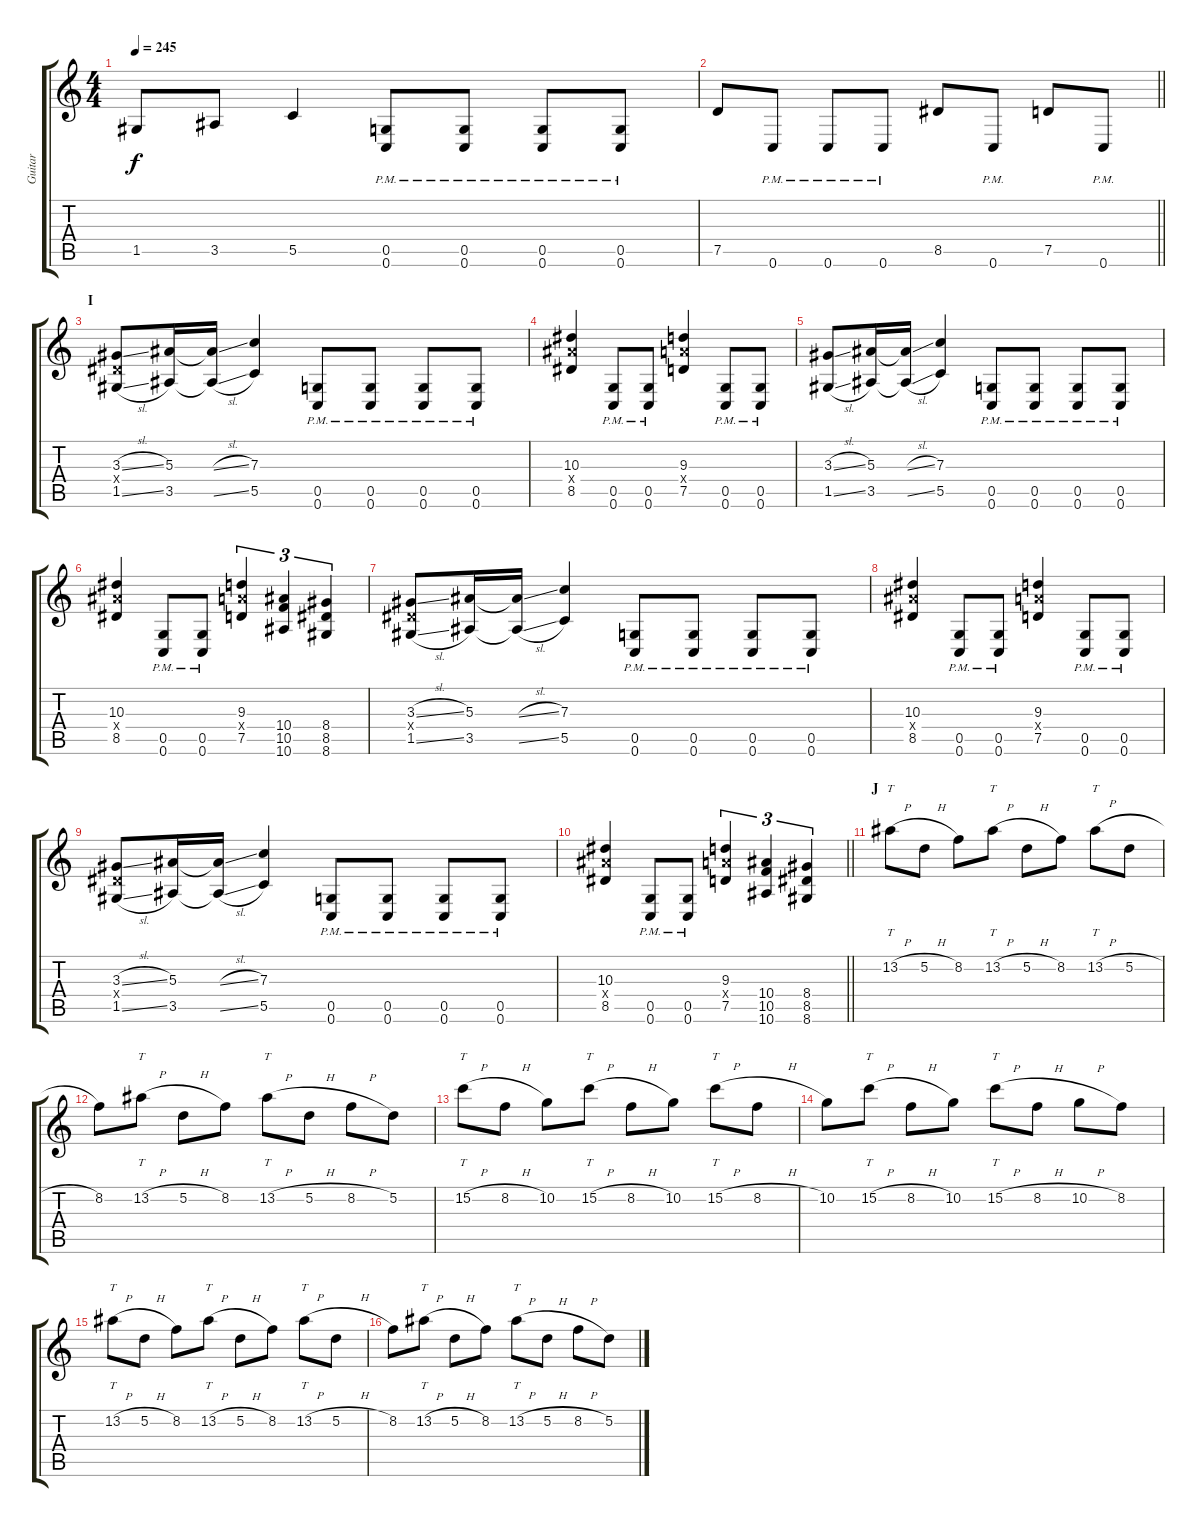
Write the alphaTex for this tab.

\track ("Guitar" "Guitar") {instrument distortionguitar}
\staff {score tabs}
\tuning (D4 A3 F3 C3 G2 C2) {hide}
\ts (4 4)
\tempo 245
\clef g2
\ks c
1.5.8{dy f} 3.5.8 5.5.4 (0.5{pm} 0.6{pm}).8 (0.5{pm} 0.6{pm}).8 (0.5{pm} 0.6{pm}).8 (0.5{pm} 0.6{pm}).8 |
\barLineRight lightlight
7.5.8 0.6{pm}.8 0.6{pm}.8 0.6{pm}.8 8.5.8 0.6{pm}.8 7.5.8 0.6{pm}.8 |
\section ("" "I")
(3.3{sl} 3.4{x} 1.5{sl}).8 (5.3 3.5).16 (5.3{sl t} 3.5{sl t}).16 (7.3 5.5).4 (0.5{pm} 0.6{pm}).8 (0.5{pm} 0.6{pm}).8 (0.5{pm} 0.6{pm}).8 (0.5{pm} 0.6{pm}).8 |
(10.3 10.4{x} 8.5).4 (0.5{pm} 0.6{pm}).8 (0.5{pm} 0.6{pm}).8 (9.3 9.4{x} 7.5).4 (0.5{pm} 0.6{pm}).8 (0.5{pm} 0.6{pm}).8 |
(3.3{sl} 1.5{sl}).8 (5.3 3.5).16 (5.3{sl t} 3.5{sl t}).16 (7.3 5.5).4 (0.5{pm} 0.6{pm}).8 (0.5{pm} 0.6{pm}).8 (0.5{pm} 0.6{pm}).8 (0.5{pm} 0.6{pm}).8 |
(10.3 10.4{x} 8.5).4 (0.5{pm} 0.6{pm}).8 (0.5{pm} 0.6{pm}).8 (9.3 9.4{x} 7.5).4{tu (3 2)} (10.4 10.5 10.6).4{tu (3 2)} (8.4 8.5 8.6).4{tu (3 2)} |
(3.3{sl} 3.4{x} 1.5{sl}).8 (5.3 3.5).16 (5.3{sl t} 3.5{sl t}).16 (7.3 5.5).4 (0.5{pm} 0.6{pm}).8 (0.5{pm} 0.6{pm}).8 (0.5{pm} 0.6{pm}).8 (0.5{pm} 0.6{pm}).8 |
(10.3 10.4{x} 8.5).4 (0.5{pm} 0.6{pm}).8 (0.5{pm} 0.6{pm}).8 (9.3 9.4{x} 7.5).4 (0.5{pm} 0.6{pm}).8 (0.5{pm} 0.6{pm}).8 |
(3.3{sl} 3.4{x} 1.5{sl}).8 (5.3 3.5).16 (5.3{sl t} 3.5{sl t}).16 (7.3 5.5).4 (0.5{pm} 0.6{pm}).8 (0.5{pm} 0.6{pm}).8 (0.5{pm} 0.6{pm}).8 (0.5{pm} 0.6{pm}).8 |
\barLineRight lightlight
(10.3 10.4{x} 8.5).4 (0.5{pm} 0.6{pm}).8 (0.5{pm} 0.6{pm}).8 (9.3 9.4{x} 7.5).4{tu (3 2)} (10.4 10.5 10.6).4{tu (3 2)} (8.4 8.5 8.6).4{tu (3 2)} |
\section ("" "J")
13.2{h}.8{tt} 5.2{h}.8 8.2.8 13.2{h}.8{tt} 5.2{h}.8 8.2.8 13.2{h}.8{tt} 5.2{h}.8 |
8.2.8 13.2{h}.8{tt} 5.2{h}.8 8.2.8 13.2{h}.8{tt} 5.2{h}.8 8.2{h}.8 5.2.8 |
15.2{h}.8{tt} 8.2{h}.8 10.2.8 15.2{h}.8{tt} 8.2{h}.8 10.2.8 15.2{h}.8{tt} 8.2{h}.8 |
10.2.8 15.2{h}.8{tt} 8.2{h}.8 10.2.8 15.2{h}.8{tt} 8.2{h}.8 10.2{h}.8 8.2.8 |
13.2{h}.8{tt} 5.2{h}.8 8.2.8 13.2{h}.8{tt} 5.2{h}.8 8.2.8 13.2{h}.8{tt} 5.2{h}.8 |
8.2.8 13.2{h}.8{tt} 5.2{h}.8 8.2.8 13.2{h}.8{tt} 5.2{h}.8 8.2{h}.8 5.2.8
